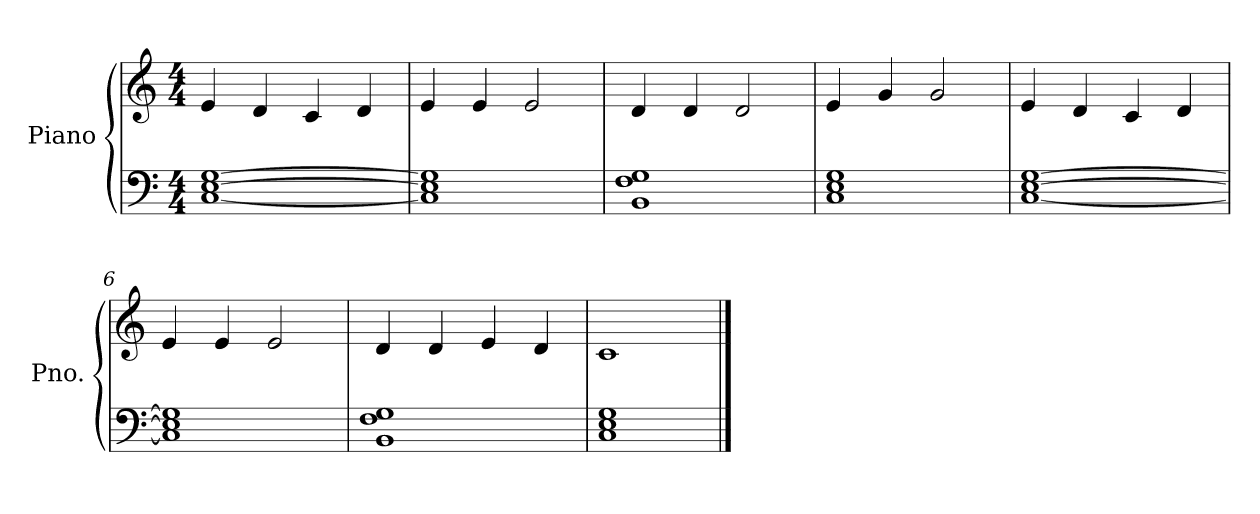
**kern	**kern
*part1	*part1
*staff2	*staff1
*I"Piano	*
*I'Pno.	*
*clefF4	*clefG2
*k[]	*k[]
*C:	*C:
*M4/4	*M4/4
=1	=1
[1C [1E [1G	4e/
.	4d/
.	4c/
.	4d/
=2	=2
1C] 1E] 1G]	4e/
.	4e/
.	2e/
=3	=3
1BB 1F 1G	4d/
.	4d/
.	2d/
=4	=4
1C 1E 1G	4e/
.	4g/
.	2g/
=5	=5
[1C [1E [1G	4e/
.	4d/
.	4c/
.	4d/
=6	=6
1C] 1E] 1G]	4e/
.	4e/
.	2e/
=7	=7
1BB 1F 1G	4d/
.	4d/
.	4e/
.	4d/
=8	=8
1C 1E 1G	1c
==	==
*-	*-
